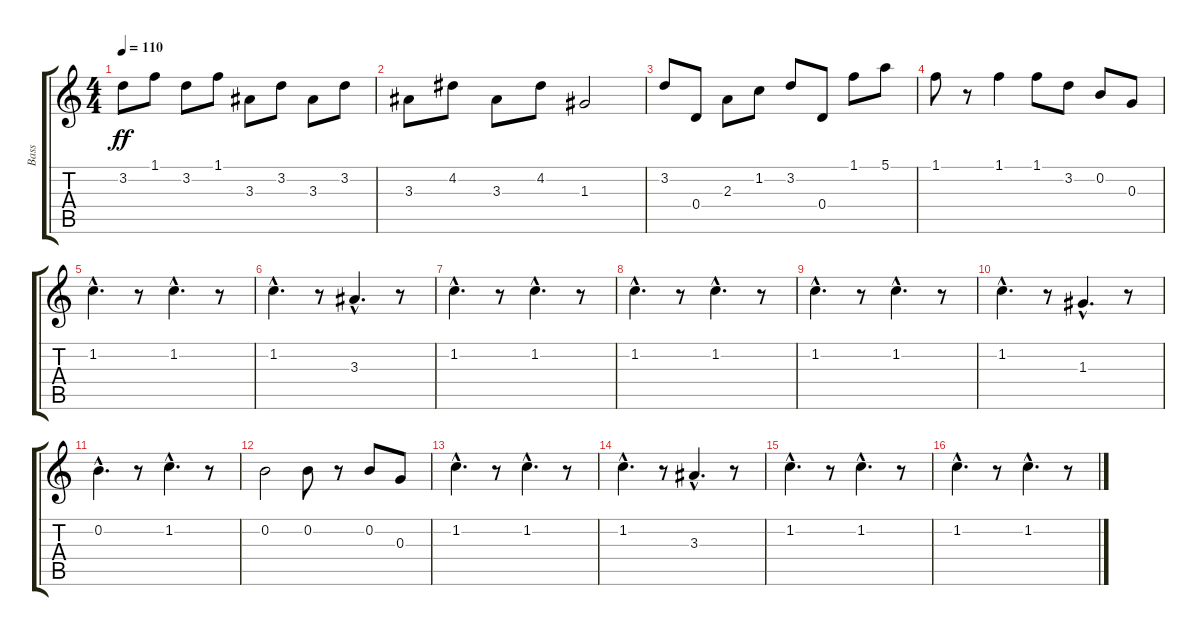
\track ("Bass" "Bass") {instrument acousticbass}
\staff {score tabs}
\tuning (E4 B3 G3 D3 A2 E2) {hide}
\ts (4 4)
\tempo 110
\clef g2
\ks c
3.2.8{dy ff} 1.1.8 3.2.8 1.1.8 3.3.8 3.2.8 3.3.8 3.2.8 |
3.3.8 4.2.8 3.3.8 4.2.8 1.3.2 |
3.2.8 0.4.8 2.3.8 1.2.8 3.2.8 0.4.8 1.1.8 5.1.8 |
1.1.8 r.8 1.1.4 1.1.8 3.2.8 0.2.8 0.3.8 |
1.2{hac}.4{d} r.8 1.2{hac}.4{d} r.8 |
1.2{hac}.4{d} r.8 3.3{hac}.4{d} r.8 |
1.2{hac}.4{d} r.8 1.2{hac}.4{d} r.8 |
1.2{hac}.4{d} r.8 1.2{hac}.4{d} r.8 |
1.2{hac}.4{d} r.8 1.2{hac}.4{d} r.8 |
1.2{hac}.4{d} r.8 1.3{hac}.4{d} r.8 |
0.2{hac}.4{d} r.8 1.2{hac}.4{d} r.8 |
0.2.2 0.2.8 r.8 0.2.8 0.3.8 |
1.2{hac}.4{d} r.8 1.2{hac}.4{d} r.8 |
1.2{hac}.4{d} r.8 3.3{hac}.4{d} r.8 |
1.2{hac}.4{d} r.8 1.2{hac}.4{d} r.8 |
1.2{hac}.4{d} r.8 1.2{hac}.4{d} r.8
